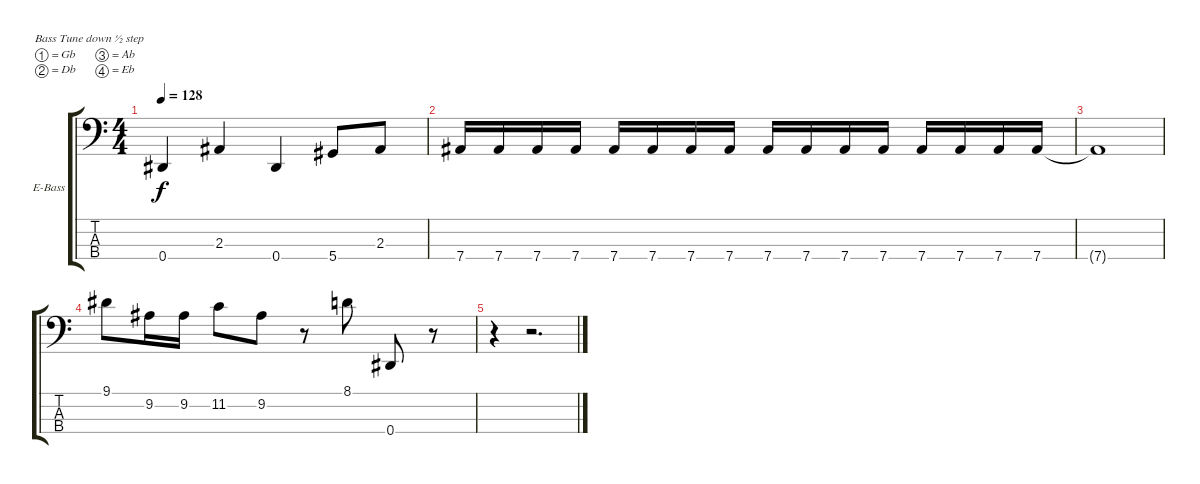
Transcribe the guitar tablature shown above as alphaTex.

\bracketExtendMode groupsimilarinstruments
\firstSystemTrackNameOrientation horizontal
\otherSystemsTrackNameOrientation horizontal
\track ("Mike Dirnt" "E-Bass") {instrument electricbassfinger}
\staff {score tabs}
\tuning (Gb2 Db2 Ab1 Eb1)
\ts (4 4)
\tempo 128
\clef f4
\ks c
0.4.4{dy f} 2.3.4 0.4.4 5.4.8 2.3.8 |
7.4.16 7.4.16 7.4.16 7.4.16 7.4.16 7.4.16 7.4.16 7.4.16 7.4.16 7.4.16 7.4.16 7.4.16 7.4.16 7.4.16 7.4.16 7.4.16 |
7.4{t}.1 |
9.1.8 9.2.16 9.2.16 11.2.8 9.2.8 r.8 8.1.8 0.4.8 r.8 |
r.4 r.2{d}
